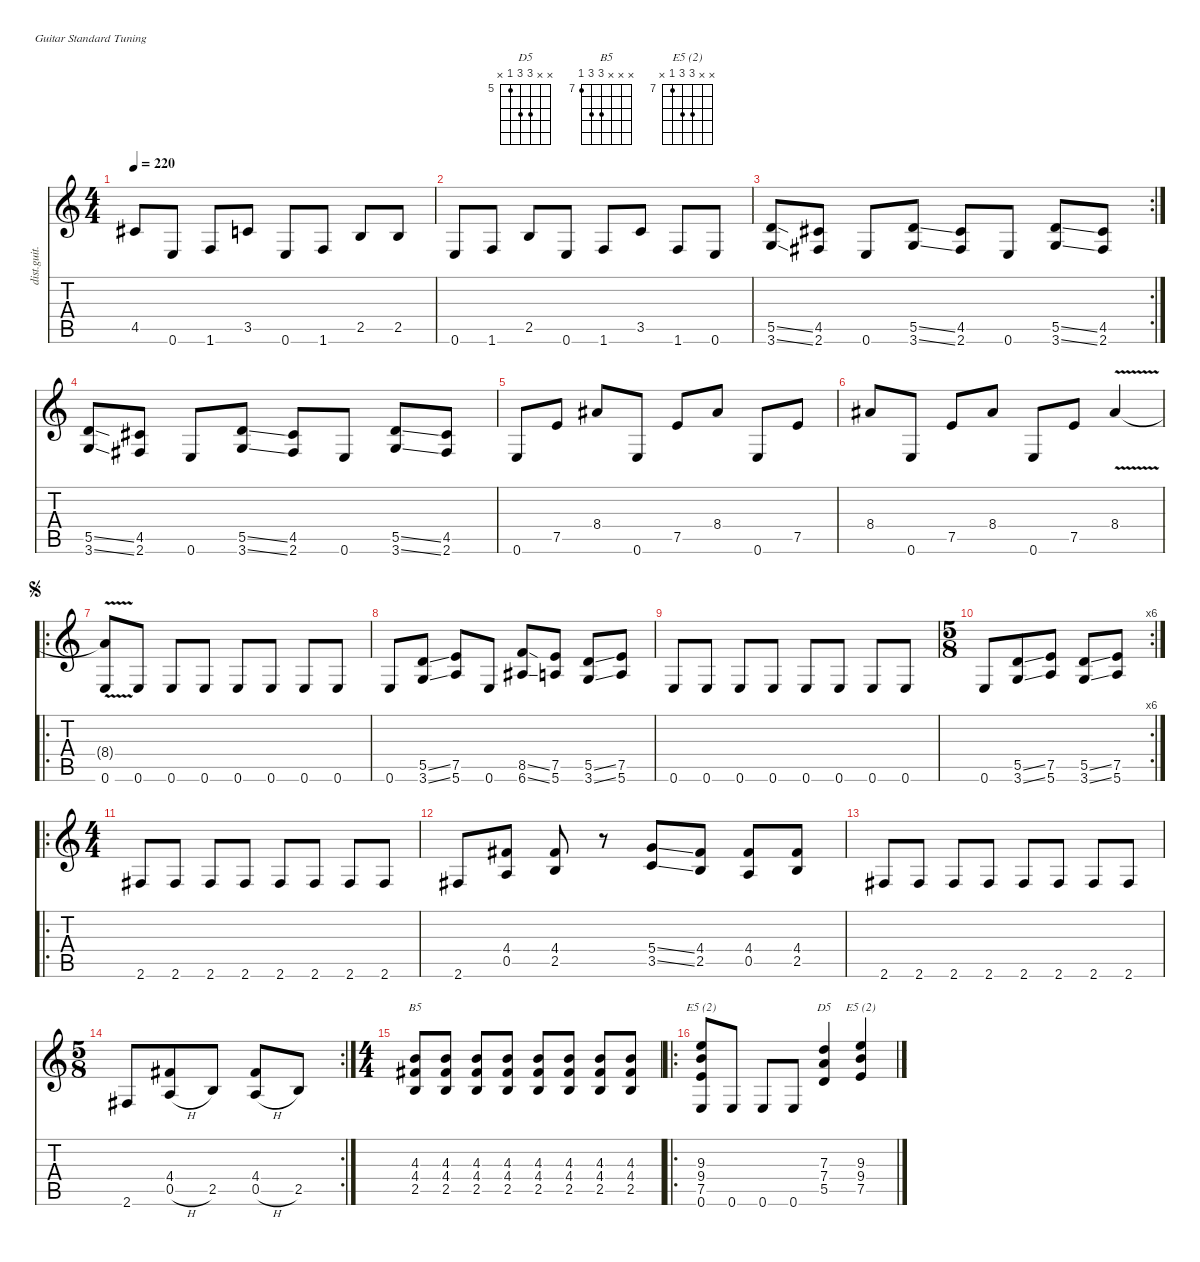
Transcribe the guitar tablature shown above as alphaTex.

\defaultSystemsLayout 4
\hideDynamics
\bracketExtendMode nobrackets
\track ("Guitar 1(Main Rhythm)" "dist.guit.") {instrument distortionguitar}
\staff {score tabs}
\tuning (E4 B3 G3 D3 A2 E2)
\chord ("D5" x x 7 7 5 x) {firstfret 5 showfingering false}
\chord ("B5" x x x 9 9 7) {firstfret 7 showfingering false}
\chord ("E5 (2)" x x 9 9 7 x) {firstfret 7 showfingering false}
\ts (4 4)
\tempo 220
\clef g2
\scale
0.222863
\ks c
4.5{acc #}.8{dy f beam Up} 0.6.8{beam Up} 1.6.8{beam Up} 3.5.8{beam Up} 0.6.8{beam Up} 1.6.8{beam Up} 2.5.8{beam Up} 2.5.8{beam Up} |
\scale
0.220225 0.6.8{beam Up} 1.6.8{beam Up} 2.5.8{beam Up} 0.6.8{beam Up} 1.6.8{beam Up} 3.5.8{beam Up} 1.6.8{beam Up} 0.6.8{beam Up} |
\rc 2
\scale
0.297475 (5.5{ss} 3.6{ss}).8{beam Up} (4.5{acc #} 2.6{acc #}).8{beam Up} 0.6.8{beam Up} (5.5{ss} 3.6{ss}).8{beam Up} (4.5{acc #} 2.6{acc #}).8{beam Up} 0.6.8{beam Up} (5.5{ss} 3.6{ss}).8{beam Up} (4.5{acc #} 2.6{acc #}).8{beam Up} |
(5.5{ss} 3.6{ss}).8{beam Up} (4.5{acc #} 2.6{acc #}).8{beam Up} 0.6.8{beam Up} (5.5{ss} 3.6{ss}).8{beam Up} (4.5{acc #} 2.6{acc #}).8{beam Up} 0.6.8{beam Up} (5.5{ss} 3.6{ss}).8{beam Up} (4.5{acc #} 2.6{acc #}).8{beam Up} |
0.6.8{beam Up} 7.5.8{beam Up} 8.4{acc #}.8{beam Up} 0.6.8{beam Up} 7.5.8{beam Up} 8.4{acc #}.8{beam Up} 0.6.8{beam Up} 7.5.8{beam Up} |
8.4{acc #}.8{beam Up} 0.6.8{beam Up} 7.5.8{beam Up} 8.4{acc #}.8{beam Up} 0.6.8{beam Up} 7.5.8{beam Up} 8.4{v acc #}.4{beam Up} |
\ro
\jump segno
(8.4{v t acc #} 0.6).8{beam Up} 0.6.8{beam Up} 0.6.8{beam Up} 0.6.8{beam Up} 0.6.8{beam Up} 0.6.8{beam Up} 0.6.8{beam Up} 0.6.8{beam Up} |
0.6.8{beam Up} (5.5{ss} 3.6{ss}).8{beam Up} (7.5 5.6).8{beam Up} 0.6.8{beam Up} (8.5{ss} 6.6{ss acc #}).8{beam Up} (7.5 5.6).8{beam Up} (5.5{ss} 3.6{ss}).8{beam Up} (7.5 5.6).8{beam Up} |
0.6.8{beam Up} 0.6.8{beam Up} 0.6.8{beam Up} 0.6.8{beam Up} 0.6.8{beam Up} 0.6.8{beam Up} 0.6.8{beam Up} 0.6.8{beam Up} |
\rc 6
\ts (5 8)
0.6.8{beam Up} (5.5{ss} 3.6{ss}).8{beam Up} (7.5 5.6).8{beam Up} (5.5{ss} 3.6{ss}).8{beam Up} (7.5 5.6).8{beam Up} |
\ro
\ts (4 4)
\scale
0.299055 2.6{acc #}.8{beam Up} 2.6{acc #}.8{beam Up} 2.6{acc #}.8{beam Up} 2.6{acc #}.8{beam Up} 2.6{acc #}.8{beam Up} 2.6{acc #}.8{beam Up} 2.6{acc #}.8{beam Up} 2.6{acc #}.8{beam Up} |
\scale
0.259844 2.6{acc #}.8{beam Up} (4.4{acc #} 0.5).8{beam Up} (4.4{acc #} 2.5).8{beam Up} r.8{beam Down} (5.4{ss} 3.5{ss}).8{beam Up} (4.4{acc #} 2.5).8{beam Up} (4.4{acc #} 0.5).8{beam Up} (4.4{acc #} 2.5).8{beam Up} |
\scale
0.251847 2.6{acc #}.8{beam Up} 2.6{acc #}.8{beam Up} 2.6{acc #}.8{beam Up} 2.6{acc #}.8{beam Up} 2.6{acc #}.8{beam Up} 2.6{acc #}.8{beam Up} 2.6{acc #}.8{beam Up} 2.6{acc #}.8{beam Up} |
\rc 2
\ts (5 8)
\scale
0.189255 2.6{acc #}.8{beam Up} (4.4{acc #} 0.5{h}).8{beam Up} 2.5.8{beam Up} (4.4{acc #} 0.5{h}).8{beam Up} 2.5.8{beam Up} |
\ts (4 4)
(4.3 4.4{acc #} 2.5).8{ch "B5" beam Up} (4.3 4.4{acc #} 2.5).8{beam Up} (4.3 4.4{acc #} 2.5).8{beam Up} (4.3 4.4{acc #} 2.5).8{beam Up} (4.3 4.4{acc #} 2.5).8{beam Up} (4.3 4.4{acc #} 2.5).8{beam Up} (4.3 4.4{acc #} 2.5).8{beam Up} (4.3 4.4{acc #} 2.5).8{beam Up} |
\ro
(9.3 9.4 7.5 0.6).8{ch "E5 (2)" beam Up} 0.6.8{beam Up} 0.6.8{beam Up} 0.6.8{beam Up} (7.3 7.4 5.5).4{ch "D5" beam Up} (9.3 9.4 7.5).4{ch "E5 (2)" beam Up}
